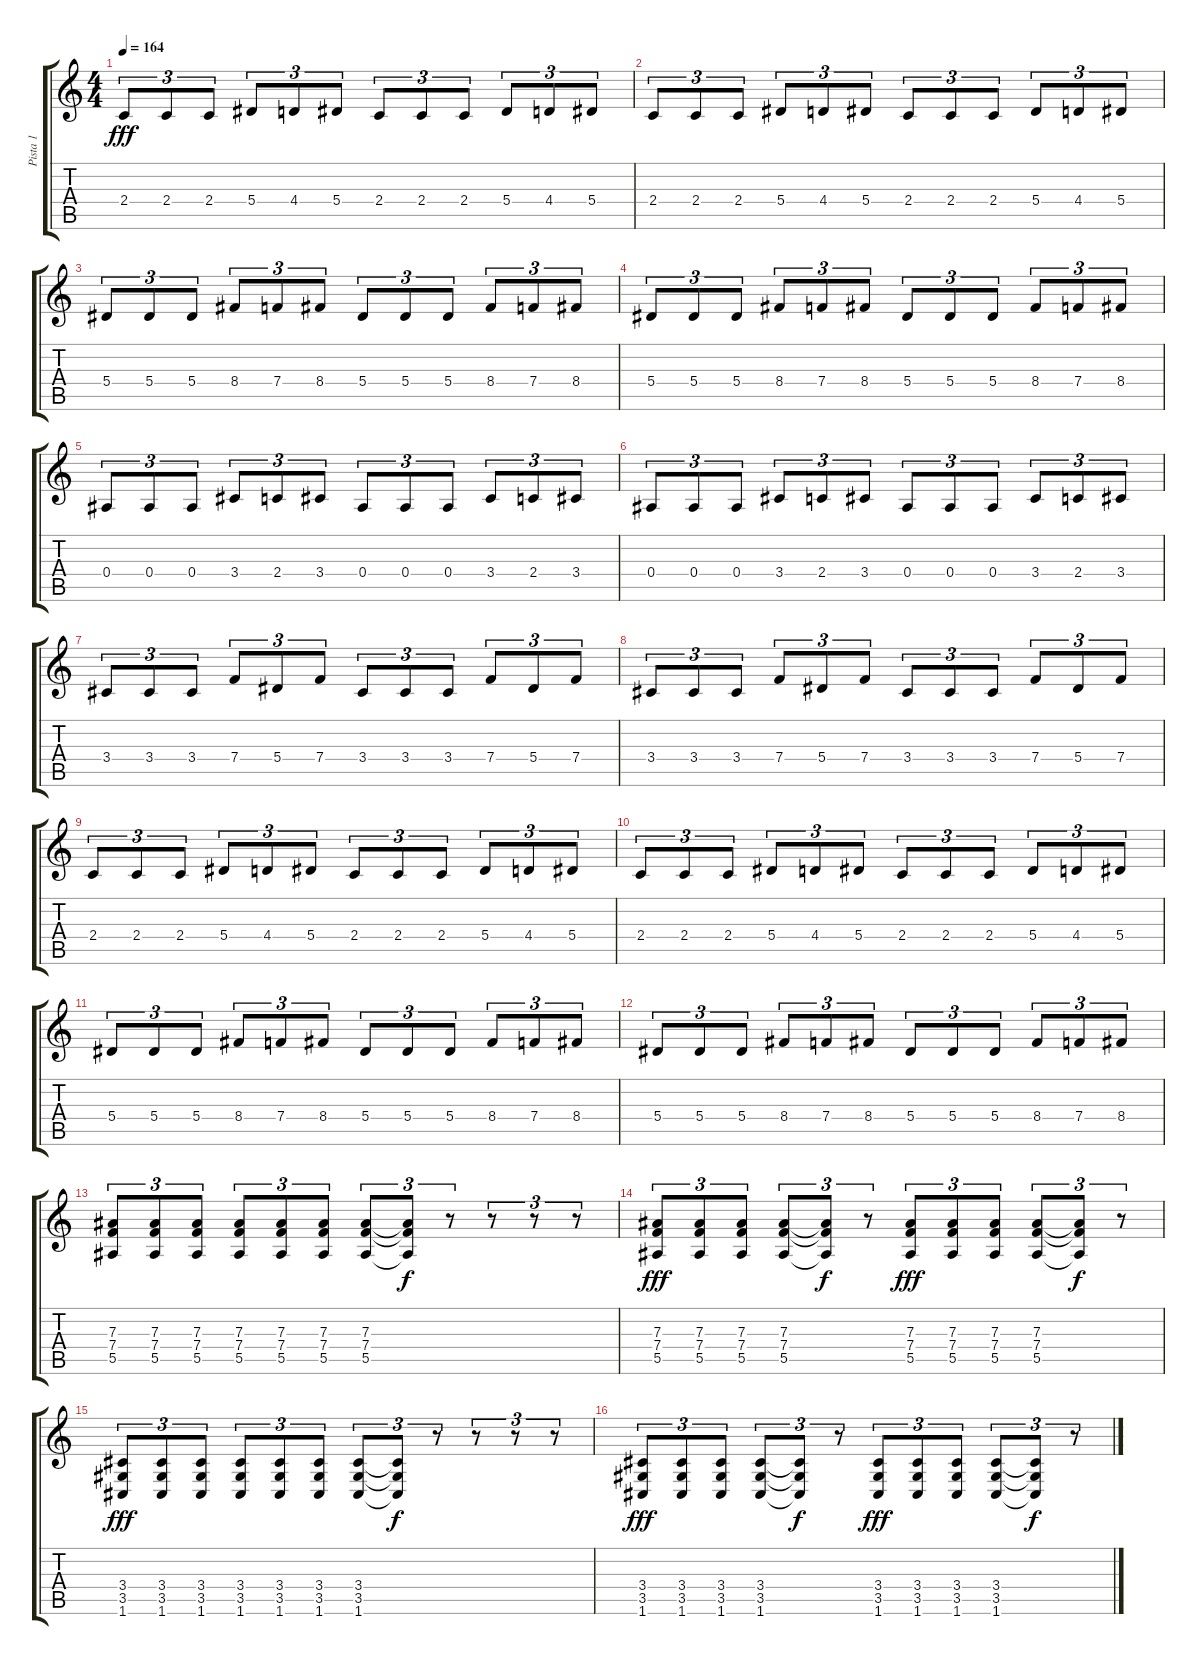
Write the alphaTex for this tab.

\track ("Pista 1" "Pista 1") {instrument distortionguitar}
\staff {score tabs}
\tuning (C4 G3 Eb3 Bb2 F2 C2) {hide}
\ts (4 4)
\tempo 164
\clef g2
\ks c
2.4.8{tu (3 2) dy fff} 2.4.8{tu (3 2)} 2.4.8{tu (3 2)} 5.4.8{tu (3 2)} 4.4.8{tu (3 2)} 5.4.8{tu (3 2)} 2.4.8{tu (3 2)} 2.4.8{tu (3 2)} 2.4.8{tu (3 2)} 5.4.8{tu (3 2)} 4.4.8{tu (3 2)} 5.4.8{tu (3 2)} |
2.4.8{tu (3 2)} 2.4.8{tu (3 2)} 2.4.8{tu (3 2)} 5.4.8{tu (3 2)} 4.4.8{tu (3 2)} 5.4.8{tu (3 2)} 2.4.8{tu (3 2)} 2.4.8{tu (3 2)} 2.4.8{tu (3 2)} 5.4.8{tu (3 2)} 4.4.8{tu (3 2)} 5.4.8{tu (3 2)} |
5.4.8{tu (3 2)} 5.4.8{tu (3 2)} 5.4.8{tu (3 2)} 8.4.8{tu (3 2)} 7.4.8{tu (3 2)} 8.4.8{tu (3 2)} 5.4.8{tu (3 2)} 5.4.8{tu (3 2)} 5.4.8{tu (3 2)} 8.4.8{tu (3 2)} 7.4.8{tu (3 2)} 8.4.8{tu (3 2)} |
5.4.8{tu (3 2)} 5.4.8{tu (3 2)} 5.4.8{tu (3 2)} 8.4.8{tu (3 2)} 7.4.8{tu (3 2)} 8.4.8{tu (3 2)} 5.4.8{tu (3 2)} 5.4.8{tu (3 2)} 5.4.8{tu (3 2)} 8.4.8{tu (3 2)} 7.4.8{tu (3 2)} 8.4.8{tu (3 2)} |
0.4.8{tu (3 2)} 0.4.8{tu (3 2)} 0.4.8{tu (3 2)} 3.4.8{tu (3 2)} 2.4.8{tu (3 2)} 3.4.8{tu (3 2)} 0.4.8{tu (3 2)} 0.4.8{tu (3 2)} 0.4.8{tu (3 2)} 3.4.8{tu (3 2)} 2.4.8{tu (3 2)} 3.4.8{tu (3 2)} |
0.4.8{tu (3 2)} 0.4.8{tu (3 2)} 0.4.8{tu (3 2)} 3.4.8{tu (3 2)} 2.4.8{tu (3 2)} 3.4.8{tu (3 2)} 0.4.8{tu (3 2)} 0.4.8{tu (3 2)} 0.4.8{tu (3 2)} 3.4.8{tu (3 2)} 2.4.8{tu (3 2)} 3.4.8{tu (3 2)} |
3.4.8{tu (3 2)} 3.4.8{tu (3 2)} 3.4.8{tu (3 2)} 7.4.8{tu (3 2)} 5.4.8{tu (3 2)} 7.4.8{tu (3 2)} 3.4.8{tu (3 2)} 3.4.8{tu (3 2)} 3.4.8{tu (3 2)} 7.4.8{tu (3 2)} 5.4.8{tu (3 2)} 7.4.8{tu (3 2)} |
3.4.8{tu (3 2)} 3.4.8{tu (3 2)} 3.4.8{tu (3 2)} 7.4.8{tu (3 2)} 5.4.8{tu (3 2)} 7.4.8{tu (3 2)} 3.4.8{tu (3 2)} 3.4.8{tu (3 2)} 3.4.8{tu (3 2)} 7.4.8{tu (3 2)} 5.4.8{tu (3 2)} 7.4.8{tu (3 2)} |
2.4.8{tu (3 2)} 2.4.8{tu (3 2)} 2.4.8{tu (3 2)} 5.4.8{tu (3 2)} 4.4.8{tu (3 2)} 5.4.8{tu (3 2)} 2.4.8{tu (3 2)} 2.4.8{tu (3 2)} 2.4.8{tu (3 2)} 5.4.8{tu (3 2)} 4.4.8{tu (3 2)} 5.4.8{tu (3 2)} |
2.4.8{tu (3 2)} 2.4.8{tu (3 2)} 2.4.8{tu (3 2)} 5.4.8{tu (3 2)} 4.4.8{tu (3 2)} 5.4.8{tu (3 2)} 2.4.8{tu (3 2)} 2.4.8{tu (3 2)} 2.4.8{tu (3 2)} 5.4.8{tu (3 2)} 4.4.8{tu (3 2)} 5.4.8{tu (3 2)} |
5.4.8{tu (3 2)} 5.4.8{tu (3 2)} 5.4.8{tu (3 2)} 8.4.8{tu (3 2)} 7.4.8{tu (3 2)} 8.4.8{tu (3 2)} 5.4.8{tu (3 2)} 5.4.8{tu (3 2)} 5.4.8{tu (3 2)} 8.4.8{tu (3 2)} 7.4.8{tu (3 2)} 8.4.8{tu (3 2)} |
5.4.8{tu (3 2)} 5.4.8{tu (3 2)} 5.4.8{tu (3 2)} 8.4.8{tu (3 2)} 7.4.8{tu (3 2)} 8.4.8{tu (3 2)} 5.4.8{tu (3 2)} 5.4.8{tu (3 2)} 5.4.8{tu (3 2)} 8.4.8{tu (3 2)} 7.4.8{tu (3 2)} 8.4.8{tu (3 2)} |
(7.3 7.4 5.5).8{tu (3 2)} (7.3 7.4 5.5).8{tu (3 2)} (7.3 7.4 5.5).8{tu (3 2)} (7.3 7.4 5.5).8{tu (3 2)} (7.3 7.4 5.5).8{tu (3 2)} (7.3 7.4 5.5).8{tu (3 2)} (7.3 7.4 5.5).8{tu (3 2)} (7.3{t} 7.4{t} 5.5{t}).8{tu (3 2) dy f} r.8{tu (3 2)} r.8{tu (3 2)} r.8{tu (3 2)} r.8{tu (3 2)} |
(7.3 7.4 5.5).8{tu (3 2) dy fff} (7.3 7.4 5.5).8{tu (3 2)} (7.3 7.4 5.5).8{tu (3 2)} (7.3 7.4 5.5).8{tu (3 2)} (7.3{t} 7.4{t} 5.5{t}).8{tu (3 2) dy f} r.8{tu (3 2)} (7.3 7.4 5.5).8{tu (3 2) dy fff} (7.3 7.4 5.5).8{tu (3 2)} (7.3 7.4 5.5).8{tu (3 2)} (7.3 7.4 5.5).8{tu (3 2)} (7.3{t} 7.4{t} 5.5{t}).8{tu (3 2) dy f} r.8{tu (3 2)} |
(3.4 3.5 1.6).8{tu (3 2) dy fff} (3.4 3.5 1.6).8{tu (3 2)} (3.4 3.5 1.6).8{tu (3 2)} (3.4 3.5 1.6).8{tu (3 2)} (3.4 3.5 1.6).8{tu (3 2)} (3.4 3.5 1.6).8{tu (3 2)} (3.4 3.5 1.6).8{tu (3 2)} (3.4{t} 3.5{t} 1.6{t}).8{tu (3 2) dy f} r.8{tu (3 2)} r.8{tu (3 2)} r.8{tu (3 2)} r.8{tu (3 2)} |
(3.4 3.5 1.6).8{tu (3 2) dy fff} (3.4 3.5 1.6).8{tu (3 2)} (3.4 3.5 1.6).8{tu (3 2)} (3.4 3.5 1.6).8{tu (3 2)} (3.4{t} 3.5{t} 1.6{t}).8{tu (3 2) dy f} r.8{tu (3 2)} (3.4 3.5 1.6).8{tu (3 2) dy fff} (3.4 3.5 1.6).8{tu (3 2)} (3.4 3.5 1.6).8{tu (3 2)} (3.4 3.5 1.6).8{tu (3 2)} (3.4{t} 3.5{t} 1.6{t}).8{tu (3 2) dy f} r.8{tu (3 2)}
